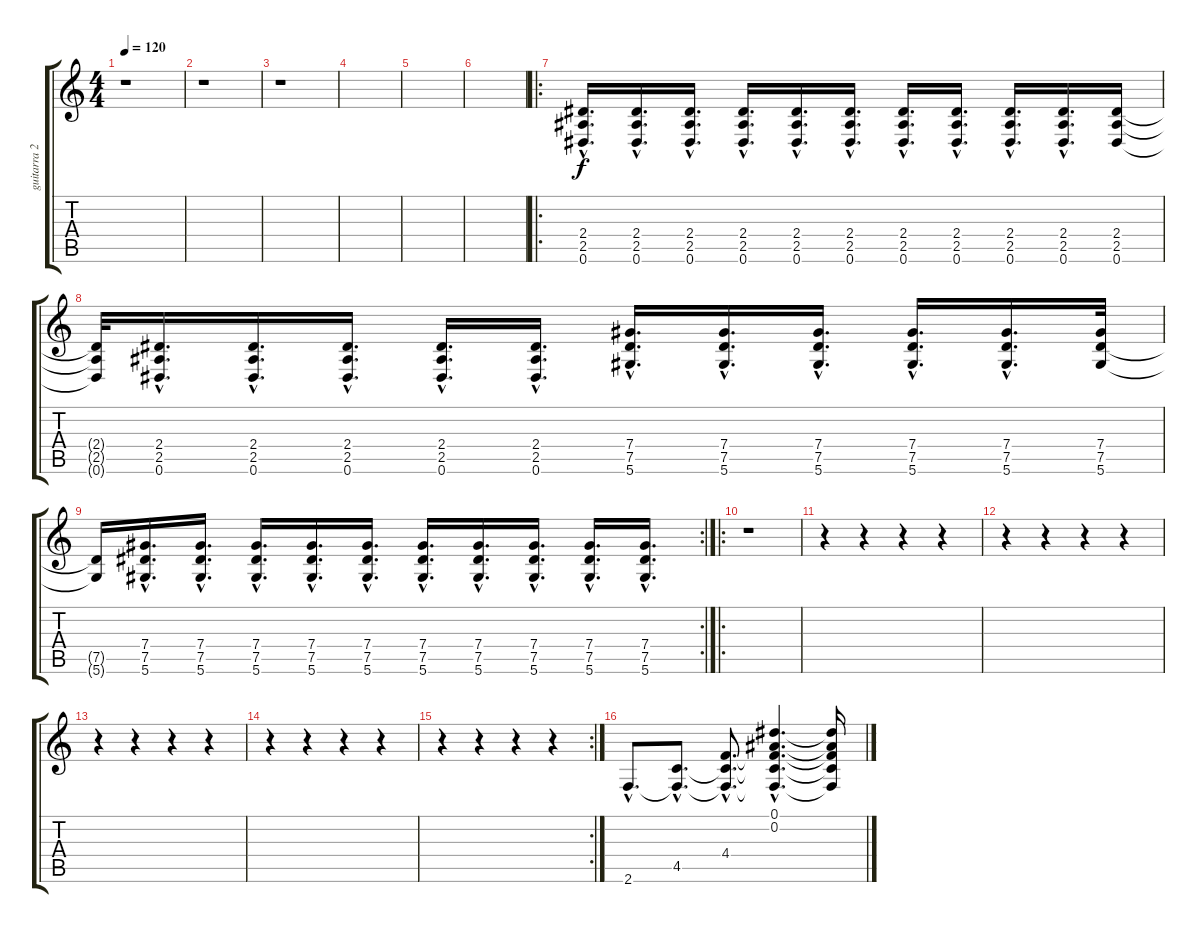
\track ("guitarra 2" "guitarra 2") {instrument acousticguitarnylon}
\staff {score tabs}
\tuning (Eb4 Bb3 Gb3 Db3 Ab2 Eb2) {hide}
\ts (4 4)
\tempo 120
\clef g2
\ks c
r.1{dy f instrument acousticguitarnylon} |
r.1 |
r.1 |
|
|
|
\ro
(2.4{hac} 2.5{hac} 0.6{hac}).16{d instrument distortionguitar} (2.4{hac} 2.5{hac} 0.6{hac}).16{d} (2.4{hac} 2.5{hac} 0.6{hac}).16{d} (2.4{hac} 2.5{hac} 0.6{hac}).16{d} (2.4{hac} 2.5{hac} 0.6{hac}).16{d} (2.4{hac} 2.5{hac} 0.6{hac}).16{d} (2.4{hac} 2.5{hac} 0.6{hac}).16{d} (2.4{hac} 2.5{hac} 0.6{hac}).16{d} (2.4{hac} 2.5{hac} 0.6{hac}).16{d} (2.4{hac} 2.5{hac} 0.6{hac}).16{d} (2.4 2.5 0.6).16 |
(2.4{t} 2.5{t} 0.6{t}).32 (2.4{hac} 2.5{hac} 0.6{hac}).16{d} (2.4{hac} 2.5{hac} 0.6{hac}).16{d} (2.4{hac} 2.5{hac} 0.6{hac}).16{d} (2.4{hac} 2.5{hac} 0.6{hac}).16{d} (2.4{hac} 2.5{hac} 0.6{hac}).16{d} (7.4{hac} 7.5{hac} 5.6{hac}).16{d} (7.4{hac} 7.5{hac} 5.6{hac}).16{d} (7.4{hac} 7.5{hac} 5.6{hac}).16{d} (7.4{hac} 7.5{hac} 5.6{hac}).16{d} (7.4{hac} 7.5{hac} 5.6{hac}).16{d} (7.4 7.5 5.6).32 |
\rc 2
(7.5{t} 5.6{t}).16 (7.4{hac} 7.5{hac} 5.6{hac}).16{d} (7.4{hac} 7.5{hac} 5.6{hac}).16{d} (7.4{hac} 7.5{hac} 5.6{hac}).16{d} (7.4{hac} 7.5{hac} 5.6{hac}).16{d} (7.4{hac} 7.5{hac} 5.6{hac}).16{d} (7.4{hac} 7.5{hac} 5.6{hac}).16{d} (7.4{hac} 7.5{hac} 5.6{hac}).16{d} (7.4{hac} 7.5{hac} 5.6{hac}).16{d} (7.4{hac} 7.5{hac} 5.6{hac}).16{d} (7.4{hac} 7.5{hac} 5.6{hac}).16{d} |
\ro
\section ("" "")
r.1 |
r.4 r.4 r.4 r.4 |
r.4 r.4 r.4 r.4 |
r.4 r.4 r.4 r.4 |
r.4 r.4 r.4 r.4 |
\rc 2
r.4 r.4 r.4 r.4 |
2.6{hac}.8{d instrument distortionguitar} (4.5{hac} 2.6{hac t}).8{d} (4.4{hac} 4.5{hac t} 2.6{hac t}).8{d} (0.1{hac} 0.2{hac} 4.4{hac t} 4.5{hac t} 2.6{hac t}).4{d} (0.1{t} 0.2{t} 4.4{t} 4.5{t} 2.6{t}).16
